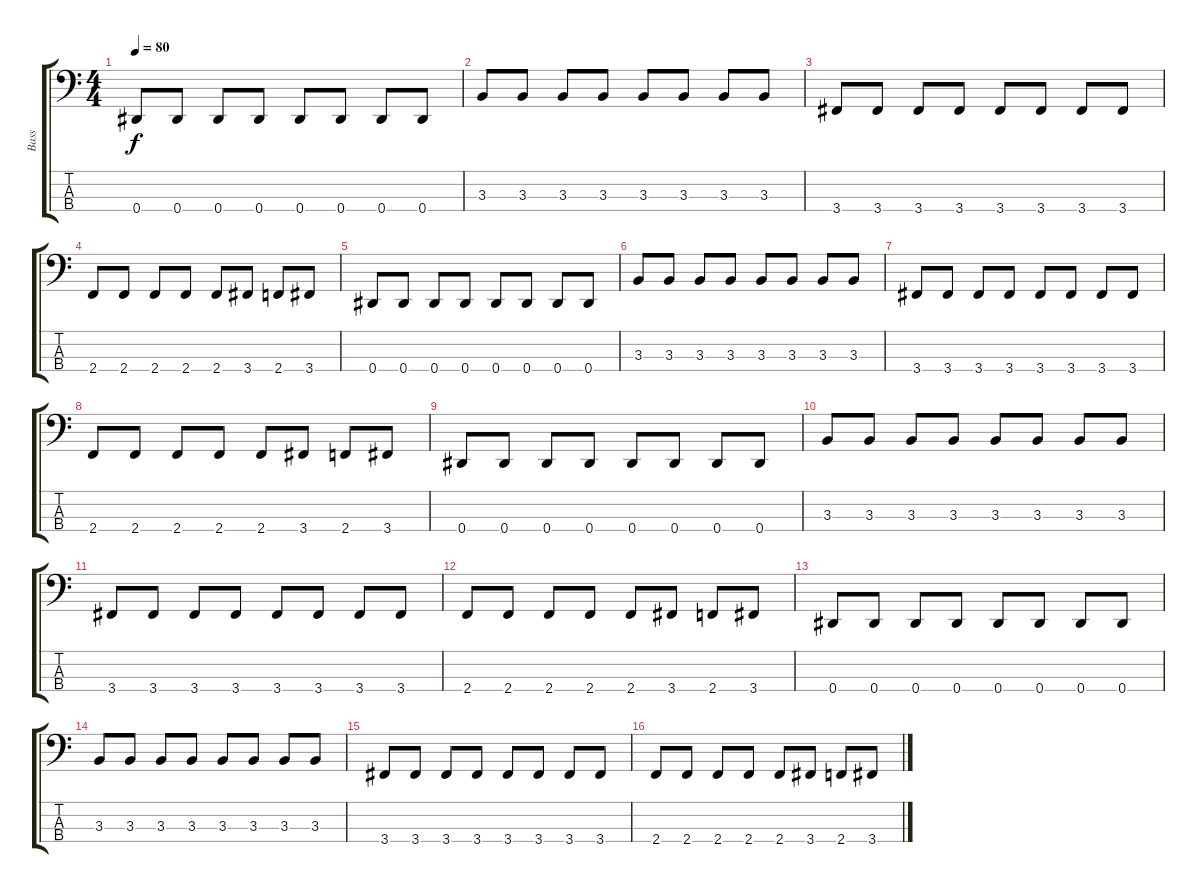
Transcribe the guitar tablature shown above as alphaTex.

\track ("Bass" "Bass") {instrument electricbasspick}
\staff {score tabs}
\tuning (Gb2 Db2 Ab1 Eb1) {hide}
\ts (4 4)
\tempo 80
\clef f4
\ks c
0.4.8{dy f} 0.4.8 0.4.8 0.4.8 0.4.8 0.4.8 0.4.8 0.4.8 |
3.3.8 3.3.8 3.3.8 3.3.8 3.3.8 3.3.8 3.3.8 3.3.8 |
3.4.8 3.4.8 3.4.8 3.4.8 3.4.8 3.4.8 3.4.8 3.4.8 |
2.4.8 2.4.8 2.4.8 2.4.8 2.4.8 3.4.8 2.4.8 3.4.8 |
0.4.8 0.4.8 0.4.8 0.4.8 0.4.8 0.4.8 0.4.8 0.4.8 |
3.3.8 3.3.8 3.3.8 3.3.8 3.3.8 3.3.8 3.3.8 3.3.8 |
3.4.8 3.4.8 3.4.8 3.4.8 3.4.8 3.4.8 3.4.8 3.4.8 |
2.4.8 2.4.8 2.4.8 2.4.8 2.4.8 3.4.8 2.4.8 3.4.8 |
0.4.8 0.4.8 0.4.8 0.4.8 0.4.8 0.4.8 0.4.8 0.4.8 |
3.3.8 3.3.8 3.3.8 3.3.8 3.3.8 3.3.8 3.3.8 3.3.8 |
3.4.8 3.4.8 3.4.8 3.4.8 3.4.8 3.4.8 3.4.8 3.4.8 |
2.4.8 2.4.8 2.4.8 2.4.8 2.4.8 3.4.8 2.4.8 3.4.8 |
0.4.8 0.4.8 0.4.8 0.4.8 0.4.8 0.4.8 0.4.8 0.4.8 |
3.3.8 3.3.8 3.3.8 3.3.8 3.3.8 3.3.8 3.3.8 3.3.8 |
3.4.8 3.4.8 3.4.8 3.4.8 3.4.8 3.4.8 3.4.8 3.4.8 |
2.4.8 2.4.8 2.4.8 2.4.8 2.4.8 3.4.8 2.4.8 3.4.8
